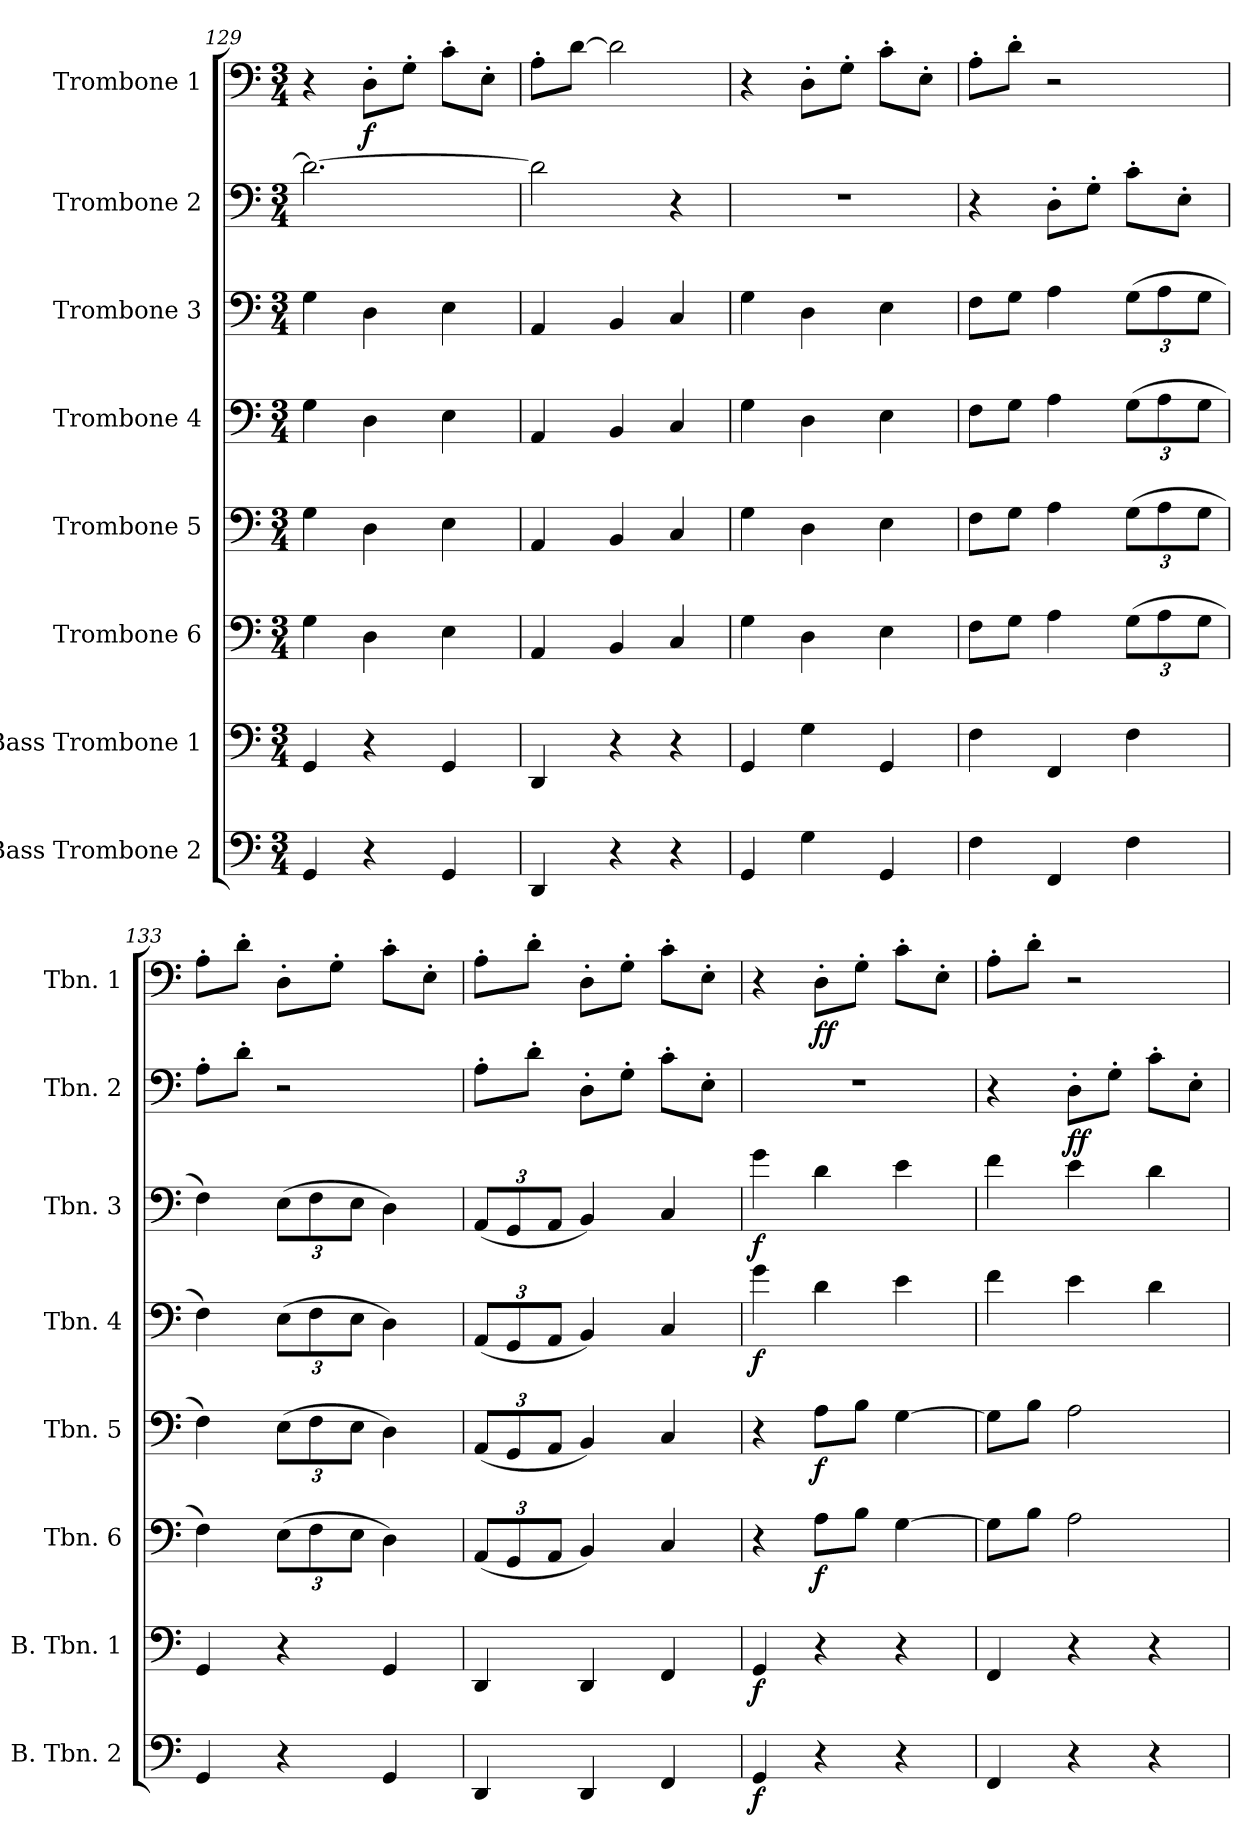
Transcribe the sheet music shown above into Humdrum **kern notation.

**kern	**dynam	**kern	**dynam	**kern	**dynam	**kern	**dynam	**kern	**dynam	**kern	**dynam	**kern	**dynam	**kern	**dynam
*part8	*part8	*part7	*part7	*part6	*part6	*part5	*part5	*part4	*part4	*part3	*part3	*part2	*part2	*part1	*part1
*staff8	*staff8	*staff7	*staff7	*staff6	*staff6	*staff5	*staff5	*staff4	*staff4	*staff3	*staff3	*staff2	*staff2	*staff1	*staff1
*I"Bass Trombone 2	*	*I"Bass Trombone 1	*	*I"Trombone 6	*	*I"Trombone 5	*	*I"Trombone 4	*	*I"Trombone 3	*	*I"Trombone 2	*	*I"Trombone 1	*
*I'B. Tbn. 2	*	*I'B. Tbn. 1	*	*I'Tbn. 6	*	*I'Tbn. 5	*	*I'Tbn. 4	*	*I'Tbn. 3	*	*I'Tbn. 2	*	*I'Tbn. 1	*
*clefF4	*	*clefF4	*	*clefF4	*	*clefF4	*	*clefF4	*	*clefF4	*	*clefF4	*	*clefF4	*
*k[]	*	*k[]	*	*k[]	*	*k[]	*	*k[]	*	*k[]	*	*k[]	*	*k[]	*
*M3/4	*	*M3/4	*	*M3/4	*	*M3/4	*	*M3/4	*	*M3/4	*	*M3/4	*	*M3/4	*
=129	=129	=129	=129	=129	=129	=129	=129	=129	=129	=129	=129	=129	=129	=129	=129
4GG/	.	4GG/	.	4G\	.	4G\	.	4G\	.	4G\	.	2.d\_	.	4r	.
!	!	!	!	!	!	!	!	!	!	!	!	!	!	!	!LO:DY:b
4r	.	4r	.	4D\	.	4D\	.	4D\	.	4D\	.	.	.	8D'\L	f
.	.	.	.	.	.	.	.	.	.	.	.	.	.	8G'\J	.
4GG/	.	4GG/	.	4E\	.	4E\	.	4E\	.	4E\	.	.	.	8c'\L	.
.	.	.	.	.	.	.	.	.	.	.	.	.	.	8E'\J	.
=130	=130	=130	=130	=130	=130	=130	=130	=130	=130	=130	=130	=130	=130	=130	=130
4DD/	.	4DD/	.	4AA/	.	4AA/	.	4AA/	.	4AA/	.	2d\]	.	8A'\L	.
.	.	.	.	.	.	.	.	.	.	.	.	.	.	[8d\J	.
4r	.	4r	.	4BB/	.	4BB/	.	4BB/	.	4BB/	.	.	.	2d\]	.
4r	.	4r	.	4C/	.	4C/	.	4C/	.	4C/	.	4r	.	.	.
=131	=131	=131	=131	=131	=131	=131	=131	=131	=131	=131	=131	=131	=131	=131	=131
4GG/	.	4GG/	.	4G\	.	4G\	.	4G\	.	4G\	.	2.r	.	4r	.
4G\	.	4G\	.	4D\	.	4D\	.	4D\	.	4D\	.	.	.	8D'\L	.
.	.	.	.	.	.	.	.	.	.	.	.	.	.	8G'\J	.
4GG/	.	4GG/	.	4E\	.	4E\	.	4E\	.	4E\	.	.	.	8c'\L	.
.	.	.	.	.	.	.	.	.	.	.	.	.	.	8E'\J	.
!!LO:PB:g=z
=132	=132	=132	=132	=132	=132	=132	=132	=132	=132	=132	=132	=132	=132	=132	=132
4F\	.	4F\	.	8F\L	.	8F\L	.	8F\L	.	8F\L	.	4r	.	8A'\L	.
.	.	.	.	8G\J	.	8G\J	.	8G\J	.	8G\J	.	.	.	8d'\J	.
4FF/	.	4FF/	.	4A\	.	4A\	.	4A\	.	4A\	.	8D'\L	.	2r	.
.	.	.	.	.	.	.	.	.	.	.	.	8G'\J	.	.	.
*	*	*	*	*Xbrackettup	*	*Xbrackettup	*	*Xbrackettup	*	*Xbrackettup	*	*	*	*	*
4F\	.	4F\	.	(12G\L	.	(12G\L	.	(12G\L	.	(12G\L	.	8c'\L	.	.	.
.	.	.	.	12A\	.	12A\	.	12A\	.	12A\	.	.	.	.	.
.	.	.	.	.	.	.	.	.	.	.	.	8E'\J	.	.	.
.	.	.	.	12G\J	.	12G\J	.	12G\J	.	12G\J	.	.	.	.	.
=133	=133	=133	=133	=133	=133	=133	=133	=133	=133	=133	=133	=133	=133	=133	=133
4GG/	.	4GG/	.	4F\)	.	4F\)	.	4F\)	.	4F\)	.	8A'\L	.	8A'\L	.
.	.	.	.	.	.	.	.	.	.	.	.	8d'\J	.	8d'\J	.
4r	.	4r	.	(12E\L	.	(12E\L	.	(12E\L	.	(12E\L	.	2r	.	8D'\L	.
.	.	.	.	12F\	.	12F\	.	12F\	.	12F\	.	.	.	.	.
.	.	.	.	.	.	.	.	.	.	.	.	.	.	8G'\J	.
.	.	.	.	12E\J	.	12E\J	.	12E\J	.	12E\J	.	.	.	.	.
4GG/	.	4GG/	.	4D\)	.	4D\)	.	4D\)	.	4D\)	.	.	.	8c'\L	.
.	.	.	.	.	.	.	.	.	.	.	.	.	.	8E'\J	.
=134	=134	=134	=134	=134	=134	=134	=134	=134	=134	=134	=134	=134	=134	=134	=134
4DD/	.	4DD/	.	(12AA/L	.	(12AA/L	.	(12AA/L	.	(12AA/L	.	8A'\L	.	8A'\L	.
.	.	.	.	12GG/	.	12GG/	.	12GG/	.	12GG/	.	.	.	.	.
.	.	.	.	.	.	.	.	.	.	.	.	8d'\J	.	8d'\J	.
.	.	.	.	12AA/J	.	12AA/J	.	12AA/J	.	12AA/J	.	.	.	.	.
4DD/	.	4DD/	.	4BB/)	.	4BB/)	.	4BB/)	.	4BB/)	.	8D'\L	.	8D'\L	.
.	.	.	.	.	.	.	.	.	.	.	.	8G'\J	.	8G'\J	.
4FF/	.	4FF/	.	4C/	.	4C/	.	4C/	.	4C/	.	8c'\L	.	8c'\L	.
.	.	.	.	.	.	.	.	.	.	.	.	8E'\J	.	8E'\J	.
=135	=135	=135	=135	=135	=135	=135	=135	=135	=135	=135	=135	=135	=135	=135	=135
!	!LO:DY:b	!	!LO:DY:b	!	!	!	!	!	!LO:DY:b	!	!LO:DY:b	!	!	!	!
4GG/	f	4GG/	f	4r	.	4r	.	4g\	f	4g\	f	2.r	.	4r	.
!	!	!	!	!	!LO:DY:b	!	!LO:DY:b	!	!	!	!	!	!	!	!LO:DY:b
4r	.	4r	.	8A\L	f	8A\L	f	4d\	.	4d\	.	.	.	8D'\L	ff
.	.	.	.	8B\J	.	8B\J	.	.	.	.	.	.	.	8G'\J	.
4r	.	4r	.	[4G\	.	[4G\	.	4e\	.	4e\	.	.	.	8c'\L	.
.	.	.	.	.	.	.	.	.	.	.	.	.	.	8E'\J	.
=136	=136	=136	=136	=136	=136	=136	=136	=136	=136	=136	=136	=136	=136	=136	=136
4FF/	.	4FF/	.	8G\L]	.	8G\L]	.	4f\	.	4f\	.	4r	.	8A'\L	.
.	.	.	.	8B\J	.	8B\J	.	.	.	.	.	.	.	8d'\J	.
!	!	!	!	!	!	!	!	!	!	!	!	!	!LO:DY:b	!	!
4r	.	4r	.	2A\	.	2A\	.	4e\	.	4e\	.	8D'\L	ff	2r	.
.	.	.	.	.	.	.	.	.	.	.	.	8G'\J	.	.	.
4r	.	4r	.	.	.	.	.	4d\	.	4d\	.	8c'\L	.	.	.
.	.	.	.	.	.	.	.	.	.	.	.	8E'\J	.	.	.
=	=	=	=	=	=	=	=	=	=	=	=	=	=	=	=
*-	*-	*-	*-	*-	*-	*-	*-	*-	*-	*-	*-	*-	*-	*-	*-
